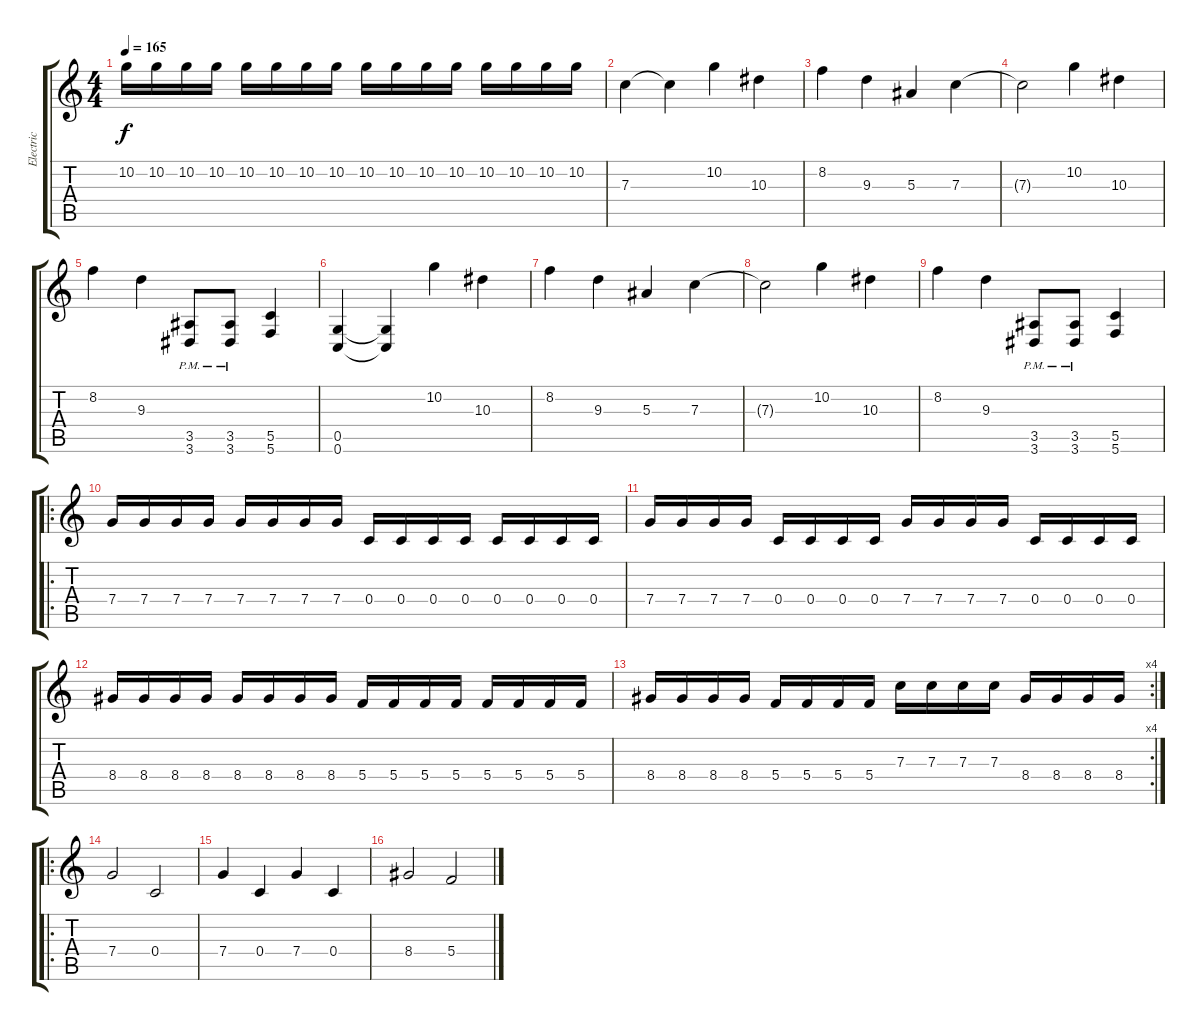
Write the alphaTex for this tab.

\track ("Electric" "Electric") {instrument distortionguitar}
\staff {score tabs}
\tuning (D4 A3 F3 C3 G2 C2) {hide}
\ts (4 4)
\tempo 165
\clef g2
\ks c
10.2.16{dy f} 10.2.16 10.2.16 10.2.16 10.2.16 10.2.16 10.2.16 10.2.16 10.2.16 10.2.16 10.2.16 10.2.16 10.2.16 10.2.16 10.2.16 10.2.16 |
7.3.4 7.3{t}.4 10.2.4 10.3.4 |
8.2.4 9.3.4 5.3.4 7.3.4 |
7.3{t}.2 10.2.4 10.3.4 |
8.2.4 9.3.4 (3.5{pm} 3.6{pm}).8 (3.5{pm} 3.6{pm}).8 (5.5 5.6).4 |
(0.5 0.6).4 (0.5{t} 0.6{t}).4 10.2.4 10.3.4 |
8.2.4 9.3.4 5.3.4 7.3.4 |
7.3{t}.2 10.2.4 10.3.4 |
8.2.4 9.3.4 (3.5{pm} 3.6{pm}).8 (3.5{pm} 3.6{pm}).8 (5.5 5.6).4 |
\ro
7.4.16 7.4.16 7.4.16 7.4.16 7.4.16 7.4.16 7.4.16 7.4.16 0.4.16 0.4.16 0.4.16 0.4.16 0.4.16 0.4.16 0.4.16 0.4.16 |
7.4.16 7.4.16 7.4.16 7.4.16 0.4.16 0.4.16 0.4.16 0.4.16 7.4.16 7.4.16 7.4.16 7.4.16 0.4.16 0.4.16 0.4.16 0.4.16 |
8.4.16 8.4.16 8.4.16 8.4.16 8.4.16 8.4.16 8.4.16 8.4.16 5.4.16 5.4.16 5.4.16 5.4.16 5.4.16 5.4.16 5.4.16 5.4.16 |
\rc 4
8.4.16 8.4.16 8.4.16 8.4.16 5.4.16 5.4.16 5.4.16 5.4.16 7.3.16 7.3.16 7.3.16 7.3.16 8.4.16 8.4.16 8.4.16 8.4.16 |
\ro
7.4.2 0.4.2 |
7.4.4 0.4.4 7.4.4 0.4.4 |
8.4.2 5.4.2
